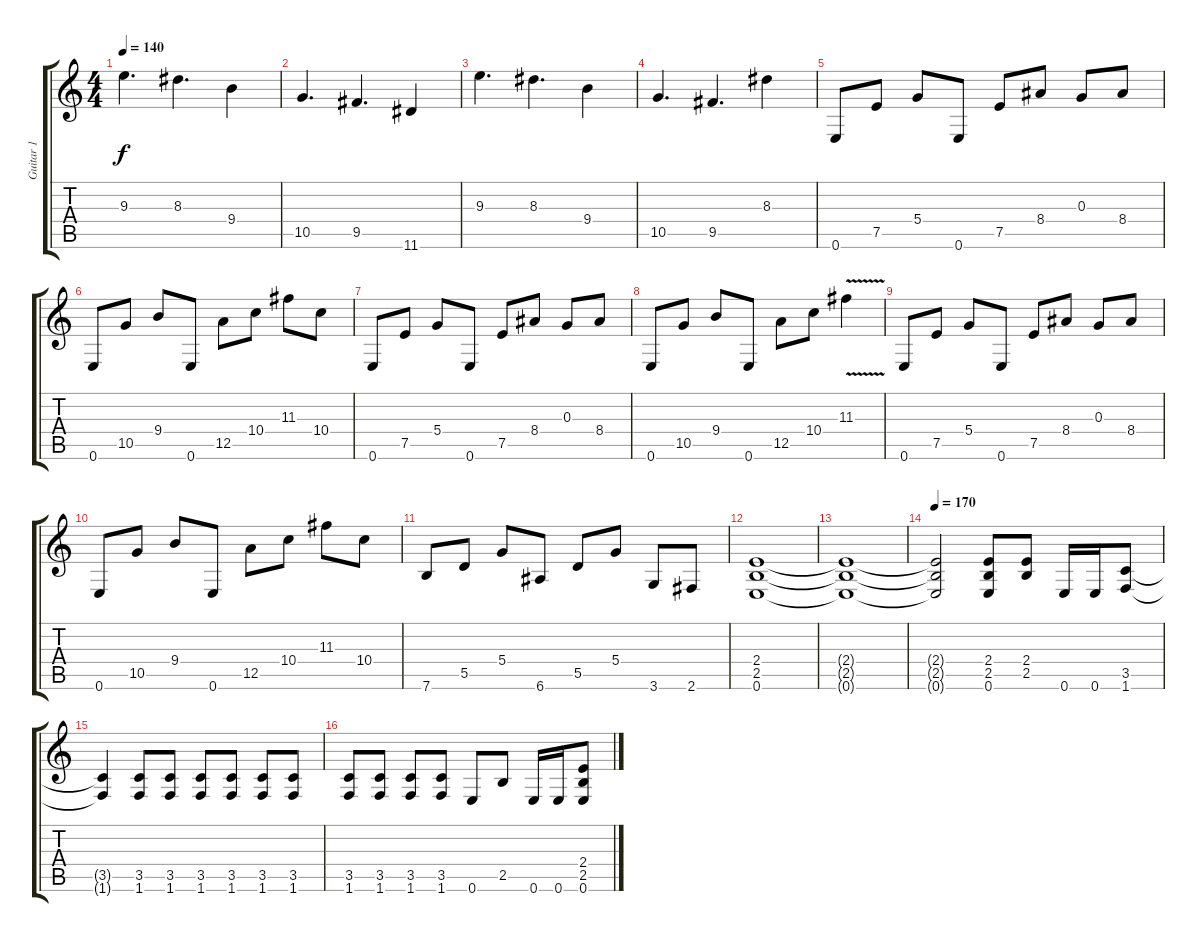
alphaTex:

\track ("Guitar 1" "Guitar 1") {instrument distortionguitar}
\staff {score tabs}
\tuning (E4 B3 G3 D3 A2 E2) {hide}
\ts (4 4)
\tempo 140
\clef g2
\ks c
9.3.4{d dy f} 8.3.4{d} 9.4.4 |
10.5.4{d} 9.5.4{d} 11.6.4 |
9.3.4{d} 8.3.4{d} 9.4.4 |
10.5.4{d} 9.5.4{d} 8.3.4 |
0.6.8 7.5.8 5.4.8 0.6.8 7.5.8 8.4.8 0.3.8 8.4.8 |
0.6.8 10.5.8 9.4.8 0.6.8 12.5.8 10.4.8 11.3.8 10.4.8 |
0.6.8 7.5.8 5.4.8 0.6.8 7.5.8 8.4.8 0.3.8 8.4.8 |
0.6.8 10.5.8 9.4.8 0.6.8 12.5.8 10.4.8 11.3{v}.4 |
0.6.8 7.5.8 5.4.8 0.6.8 7.5.8 8.4.8 0.3.8 8.4.8 |
0.6.8 10.5.8 9.4.8 0.6.8 12.5.8 10.4.8 11.3.8 10.4.8 |
7.6.8 5.5.8 5.4.8 6.6.8 5.5.8 5.4.8 3.6.8 2.6.8 |
(2.4 2.5 0.6).1 |
(2.4{t} 2.5{t} 0.6{t}).1 |
\tempo 170
(2.4{t} 2.5{t} 0.6{t}).2 (2.4 2.5 0.6).8 (2.4 2.5).8 0.6.16 0.6.16 (3.5 1.6).8 |
(3.5{t} 1.6{t}).4 (3.5 1.6).8 (3.5 1.6).8 (3.5 1.6).8 (3.5 1.6).8 (3.5 1.6).8 (3.5 1.6).8 |
(3.5 1.6).8 (3.5 1.6).8 (3.5 1.6).8 (3.5 1.6).8 0.6.8 2.5.8 0.6.16 0.6.16 (2.4 2.5 0.6).8
